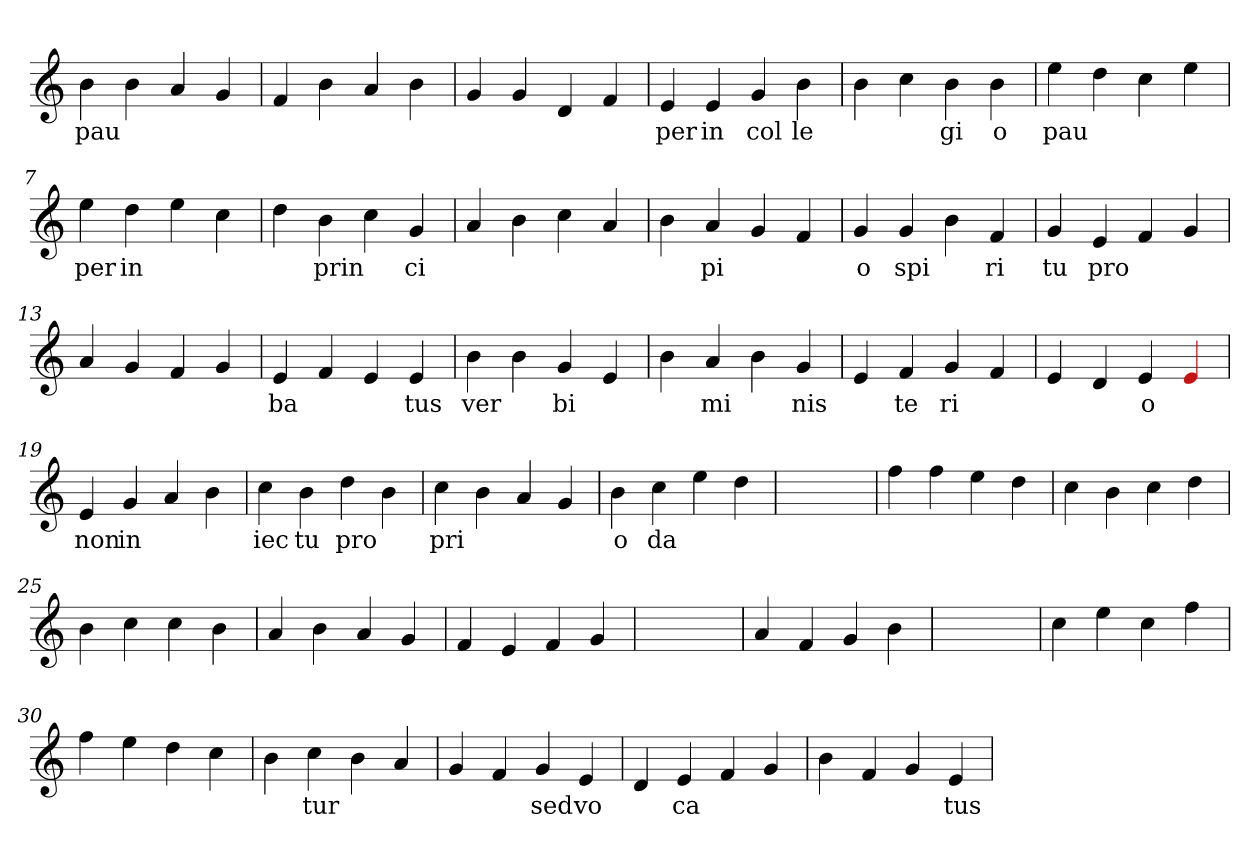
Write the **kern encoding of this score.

**kern	**text
*part1	*part1
*staff1	*staff1
*clefG2	*
=1	=1
4b	pau
4b	.
4a	.
4g	.
=2	=2
4f	.
4b	.
4a	.
4b	.
=3	=3
4g	.
4g	.
4d	.
4f	.
=4	=4
4e	per
4e	in
4g	col
4b	le
=5	=5
4b	.
4cc	.
4b	gi
4b	o
=6	=6
4ee	pau
4dd	.
4cc	.
4ee	.
=7	=7
4ee	per
4dd	in
4ee	.
4cc	.
=8	=8
4dd	.
4b	prin
4cc	.
4g	ci
=9	=9
4a	.
4b	.
4cc	.
4a	.
=10	=10
4b	.
4a	pi
4g	.
4f	.
=11	=11
4g	o
4g	spi
4b	.
4f	ri
=12	=12
4g	tu
4e	pro
4f	.
4g	.
=13	=13
4a	.
4g	.
4f	.
4g	.
=14	=14
4e	ba
4f	.
4e	.
4e	tus
=15	=15
4b	ver
4b	.
4g	bi
4e	.
=16	=16
4b	.
4a	mi
4b	.
4g	nis
=17	=17
4e	.
4f	te
4g	ri
4f	.
=18	=18
4e	.
4d	.
4e	o
4Re	.
=19	=19
4e	non
4g	in
4a	.
4b	.
=20	=20
4cc	iec
4b	tu
4dd	pro
4b	.
=21	=21
4cc	pri
4b	.
4a	.
4g	.
=22	=22
4b	o
4cc	da
4ee	.
4dd	.
=23	=23
1ryy	.
=23	=23
4ff	.
4ff	.
4ee	.
4dd	.
=24	=24
4cc	.
4b	.
4cc	.
4dd	.
=25	=25
4b	.
4cc	.
4cc	.
4b	.
=26	=26
4a	.
4b	.
4a	.
4g	.
=27	=27
4f	.
4e	.
4f	.
4g	.
=28	=28
1ryy	.
=28	=28
4a	.
4f	.
4g	.
4b	.
=29	=29
1ryy	.
=29	=29
4cc	.
4ee	.
4cc	.
4ff	.
=30	=30
4ff	.
4ee	.
4dd	.
4cc	.
=31	=31
4b	.
4cc	tur
4b	.
4a	.
=32	=32
4g	.
4f	.
4g	sed
4e	vo
=33	=33
4d	.
4e	ca
4f	.
4g	.
=34	=34
4b	.
4f	.
4g	.
4e	tus
=	=
*-	*-
